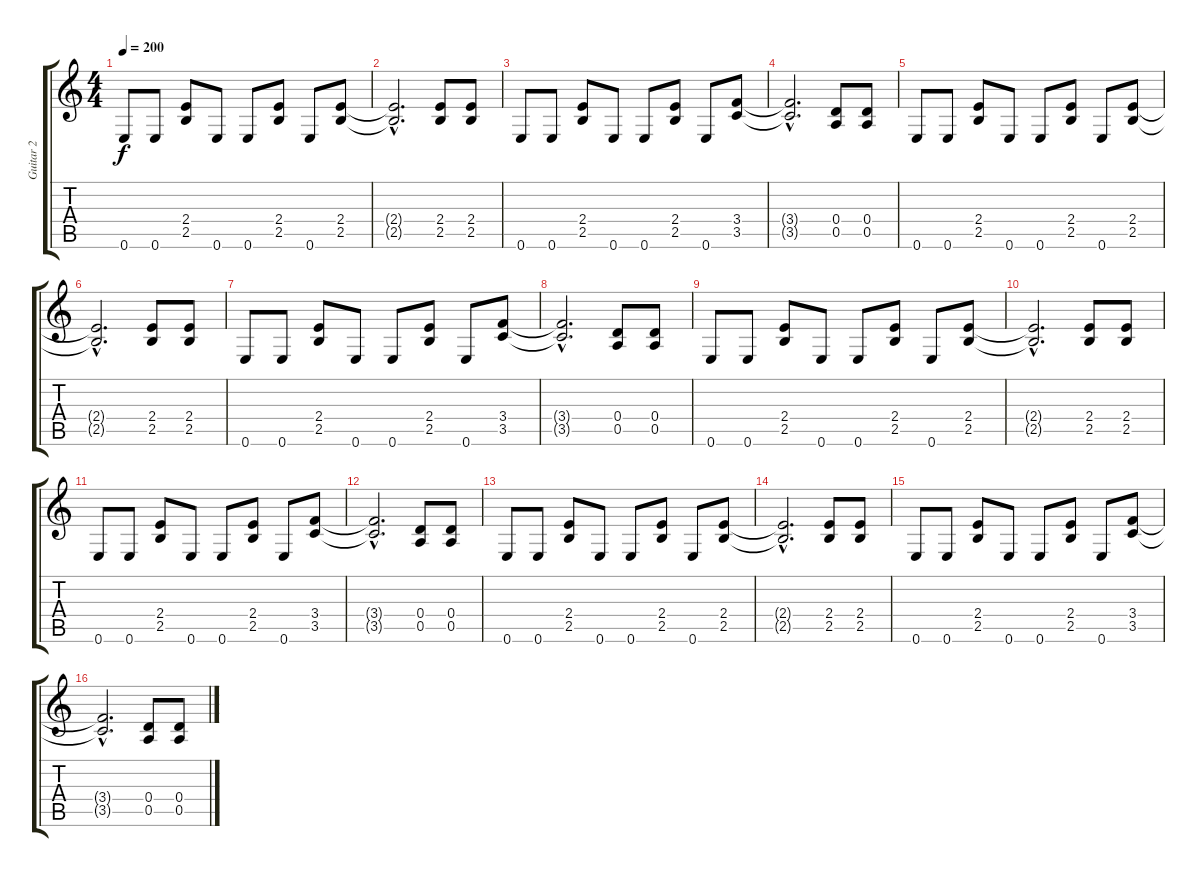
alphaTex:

\track ("Guitar 2" "Guitar 2") {instrument overdrivenguitar}
\staff {score tabs}
\tuning (E4 B3 G3 D3 A2 E2) {hide}
\ts (4 4)
\tempo 200
\clef g2
\ks c
0.6.8{dy f} 0.6.8 (2.4 2.5).8 0.6.8 0.6.8 (2.4 2.5).8 0.6.8 (2.4 2.5).8 |
(2.4{hac t} 2.5{hac t}).2{d} (2.4 2.5).8 (2.4 2.5).8 |
0.6.8 0.6.8 (2.4 2.5).8 0.6.8 0.6.8 (2.4 2.5).8 0.6.8 (3.4 3.5).8 |
(3.4{hac t} 3.5{hac t}).2{d} (0.4 0.5).8 (0.4 0.5).8 |
0.6.8 0.6.8 (2.4 2.5).8 0.6.8 0.6.8 (2.4 2.5).8 0.6.8 (2.4 2.5).8 |
(2.4{hac t} 2.5{hac t}).2{d} (2.4 2.5).8 (2.4 2.5).8 |
0.6.8 0.6.8 (2.4 2.5).8 0.6.8 0.6.8 (2.4 2.5).8 0.6.8 (3.4 3.5).8 |
(3.4{hac t} 3.5{hac t}).2{d} (0.4 0.5).8 (0.4 0.5).8 |
0.6.8 0.6.8 (2.4 2.5).8 0.6.8 0.6.8 (2.4 2.5).8 0.6.8 (2.4 2.5).8 |
(2.4{hac t} 2.5{hac t}).2{d} (2.4 2.5).8 (2.4 2.5).8 |
0.6.8 0.6.8 (2.4 2.5).8 0.6.8 0.6.8 (2.4 2.5).8 0.6.8 (3.4 3.5).8 |
(3.4{hac t} 3.5{hac t}).2{d} (0.4 0.5).8 (0.4 0.5).8 |
0.6.8 0.6.8 (2.4 2.5).8 0.6.8 0.6.8 (2.4 2.5).8 0.6.8 (2.4 2.5).8 |
(2.4{hac t} 2.5{hac t}).2{d} (2.4 2.5).8 (2.4 2.5).8 |
0.6.8 0.6.8 (2.4 2.5).8 0.6.8 0.6.8 (2.4 2.5).8 0.6.8 (3.4 3.5).8 |
(3.4{hac t} 3.5{hac t}).2{d} (0.4 0.5).8 (0.4 0.5).8
